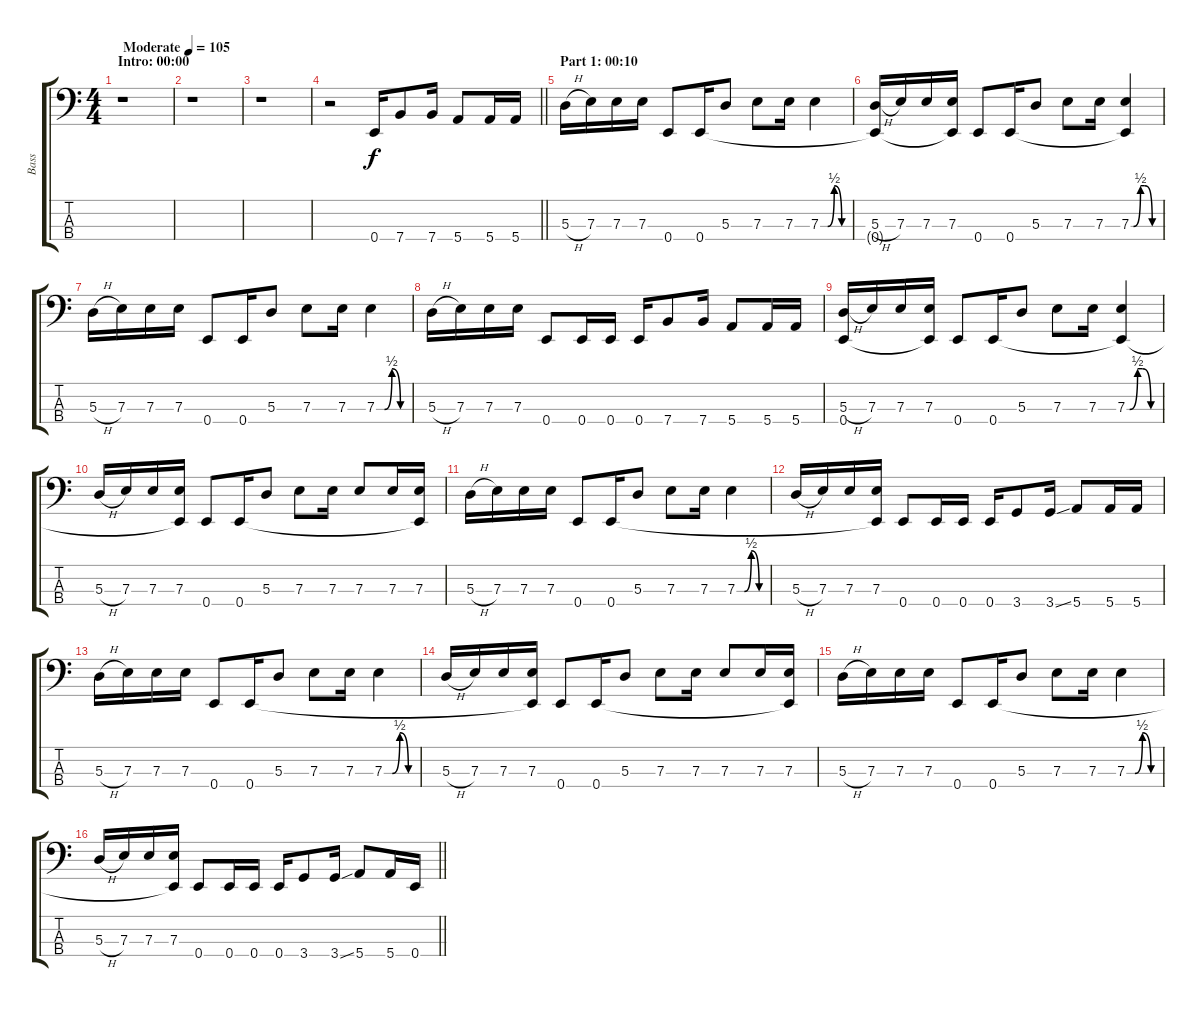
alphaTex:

\track ("Bass" "Bass") {instrument electricbasspick}
\staff {score tabs}
\tuning (G2 D2 A1 E1) {hide}
\ts (4 4)
\section ("" "Intro: 00:00")
\tempo (105 "Moderate")
\clef f4
\ks c
r.1{dy f instrument electricbasspick} |
r.1 |
r.1 |
\barLineRight lightlight
r.2 0.4.16 7.4.8 7.4.16 5.4.8 5.4.16 5.4.16 |
\section ("" "Part 1: 00:10")
5.3{h}.16 7.3.16 7.3.16 7.3.16 0.4.8 0.4.16 5.3.8 7.3.8 7.3.16 7.3{be (custom 0 0 15 0 29 2 45 0 60 0)}.4 |
(5.3{h} 0.4{t}).16 7.3.16 7.3.16 (7.3 0.4{t}).16 0.4.8 0.4.16 5.3.8 7.3.8 7.3.16 (7.3{be (custom 0 0 5 0 20 2 29 2 45 0 60 0)} 0.4{t}).4 |
5.3{h}.16 7.3.16 7.3.16 7.3.16 0.4.8 0.4.16 5.3.8 7.3.8 7.3.16 7.3{be (custom 0 0 15 0 29 2 45 0 60 0)}.4 |
5.3{h}.16 7.3.16 7.3.16 7.3.16 0.4.8 0.4.16 0.4.16 0.4.16 7.4.8 7.4.16 5.4.8 5.4.16 5.4.16 |
(5.3{h} 0.4).16 7.3.16 7.3.16 (7.3 0.4{t}).16 0.4.8 0.4.16 5.3.8 7.3.8 7.3.16 (7.3{be (custom 0 0 5 0 20 2 29 2 45 0 60 0)} 0.4{t}).4 |
5.3{h}.16 7.3.16 7.3.16 (7.3 0.4{t}).16 0.4.8 0.4.16 5.3.8 7.3.8 7.3.16 7.3.8 7.3.16 (7.3 0.4{t}).16 |
5.3{h}.16 7.3.16 7.3.16 7.3.16 0.4.8 0.4.16 5.3.8 7.3.8 7.3.16 7.3{be (custom 0 0 15 0 29 2 45 0 60 0)}.4 |
5.3{h}.16 7.3.16 7.3.16 (7.3 0.4{t}).16 0.4.8 0.4.16 0.4.16 0.4.16 3.4.8 3.4{ss}.16 5.4.8 5.4.16 5.4.16 |
5.3{h}.16 7.3.16 7.3.16 7.3.16 0.4.8 0.4.16 5.3.8 7.3.8 7.3.16 7.3{be (custom 0 0 15 0 29 2 45 0 60 0)}.4 |
5.3{h}.16 7.3.16 7.3.16 (7.3 0.4{t}).16 0.4.8 0.4.16 5.3.8 7.3.8 7.3.16 7.3.8 7.3.16 (7.3 0.4{t}).16 |
5.3{h}.16 7.3.16 7.3.16 7.3.16 0.4.8 0.4.16 5.3.8 7.3.8 7.3.16 7.3{be (custom 0 0 15 0 29 2 45 0 60 0)}.4 |
\barLineRight lightlight
5.3{h}.16 7.3.16 7.3.16 (7.3 0.4{t}).16 0.4.8 0.4.16 0.4.16 0.4.16 3.4.8 3.4{ss}.16 5.4.8 5.4.16 0.4.16
